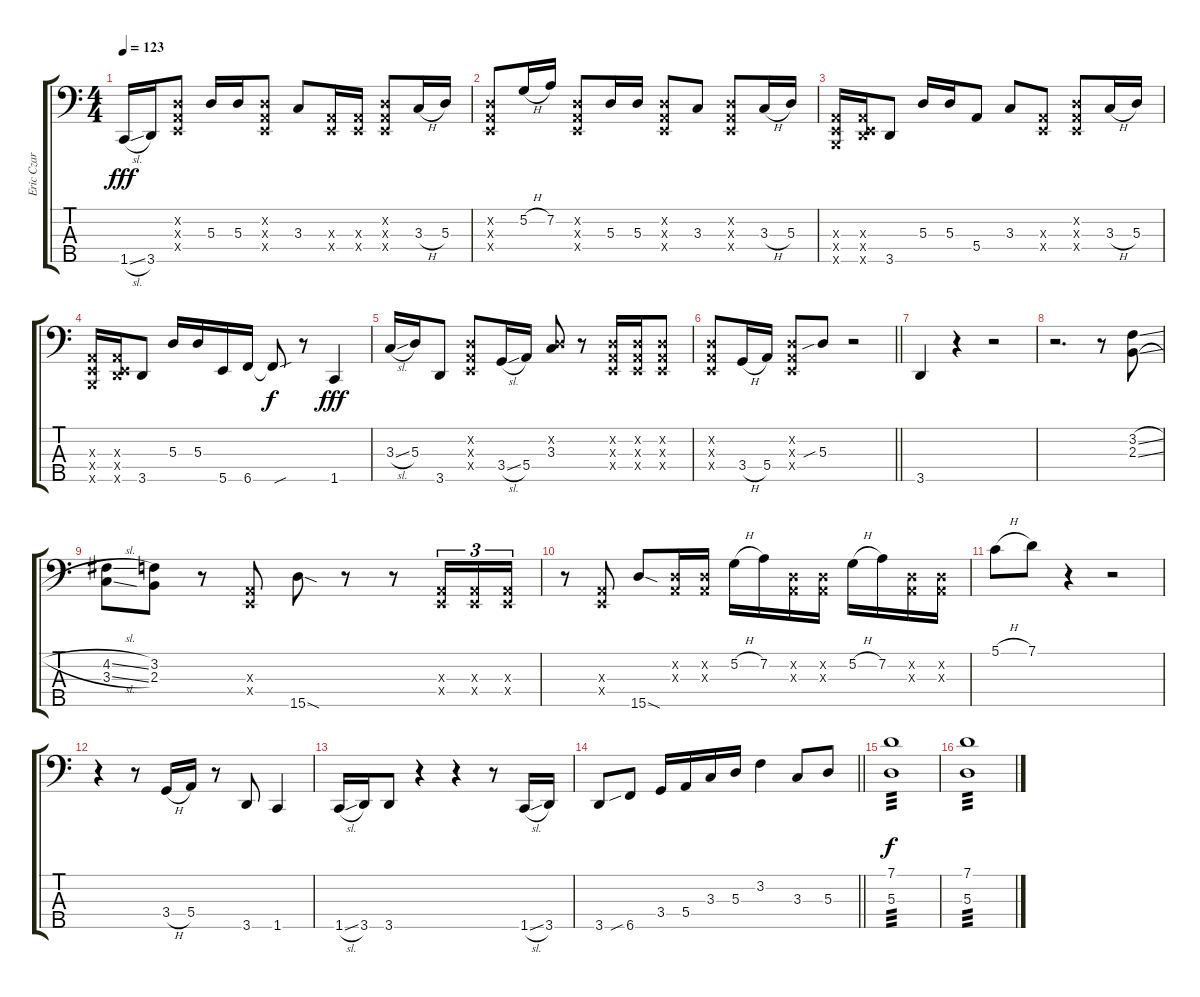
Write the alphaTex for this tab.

\track ("Eric Czar - Bass" "Eric Czar ") {instrument electricbassfinger}
\staff {score tabs}
\tuning (G2 D2 A1 E1 B0) {hide}
\ts (4 4)
\tempo 123
\clef f4
\ks c
1.5{sl}.16{dy fff} 3.5.16 (0.2{x} 0.3{x} 0.4{x}).8 5.3.16 5.3.16 (0.2{x} 0.3{x} 0.4{x}).8 3.3.8 (0.3{x} 0.4{x}).16 (0.3{x} 0.4{x}).16 (0.2{x} 0.3{x} 0.4{x}).8 3.3{h}.16 5.3.16 |
(0.2{x} 0.3{x} 0.4{x}).8 5.2{h}.16 7.2.16 (0.2{x} 0.3{x} 0.4{x}).8 5.3.16 5.3.16 (0.2{x} 0.3{x} 0.4{x}).8 3.3.8 (0.2{x} 0.3{x} 0.4{x}).8 3.3{h}.16 5.3.16 |
(0.3{x} 0.4{x} 0.5{x}).16 (0.3{x} 0.4{x} 3.5{x}).16 3.5.8 5.3.16 5.3.16 5.4.8 3.3.8 (0.3{x} 0.4{x}).8 (0.2{x} 0.3{x} 0.4{x}).8 3.3{h}.16 5.3.16 |
(0.3{x} 0.4{x} 0.5{x}).16 (0.3{x} 0.4{x} 3.5{x}).16 3.5.8 5.3.16 5.3.16 5.5.16 6.5.16 6.5{sou t}.8{dy f} r.8 1.5.4{dy fff} |
3.3{sl}.16 5.3.16 3.5.8 (0.2{x} 0.3{x} 0.4{x}).8 3.4{sl}.16 5.4.16 (0.2{x} 3.3).8 r.8 (0.2{x} 0.3{x} 0.4{x}).16 (0.2{x} 0.3{x} 0.4{x}).16 (0.2{x} 0.3{x} 0.4{x}).8 |
\barLineRight lightlight
(0.2{x} 0.3{x} 0.4{x}).8 3.4{h}.16 5.4.16 (0.2{x} 0.3{x} 0.4{x}).8 5.3{sib}.8 r.2 |
3.5.4{instrument electricbasspick} r.4 r.2 |
r.2{d} r.8 (3.2{sl} 2.3{sl}).8 |
(4.2{sl} 3.3{sl}).8 (3.2 2.3).8 r.8 (0.3{x} 0.4{x}).8 15.5{sod}.8 r.8 r.8 (0.3{x} 0.4{x}).16{tu (3 2)} (0.3{x} 0.4{x}).16{tu (3 2)} (0.3{x} 0.4{x}).16{tu (3 2)} |
r.8 (0.3{x} 0.4{x}).8 15.5{sod}.8 (0.2{x} 0.3{x}).16 (0.2{x} 0.3{x}).16 5.2{h}.16 7.2.16 (0.2{x} 0.3{x}).16 (0.2{x} 0.3{x}).16 5.2{h}.16 7.2.16 (0.2{x} 0.3{x}).16 (0.2{x} 0.3{x}).16 |
5.1{h}.8 7.1.8 r.4 r.2 |
r.4 r.8 3.4{h}.16 5.4.16 r.8 3.5.8 1.5.4 |
1.5{sl}.16 3.5.16 3.5.8 r.4 r.4 r.8 1.5{sl}.16 3.5.16 |
\barLineRight lightlight
3.5.8 6.5{sib}.8 3.4.16 5.4.16 3.3.16 5.3.16 3.2.4 3.3.8 5.3.8 |
(7.1 5.3).1{tp 3 dy f instrument electricbassfinger} |
(7.1 5.3).1{tp 3}
